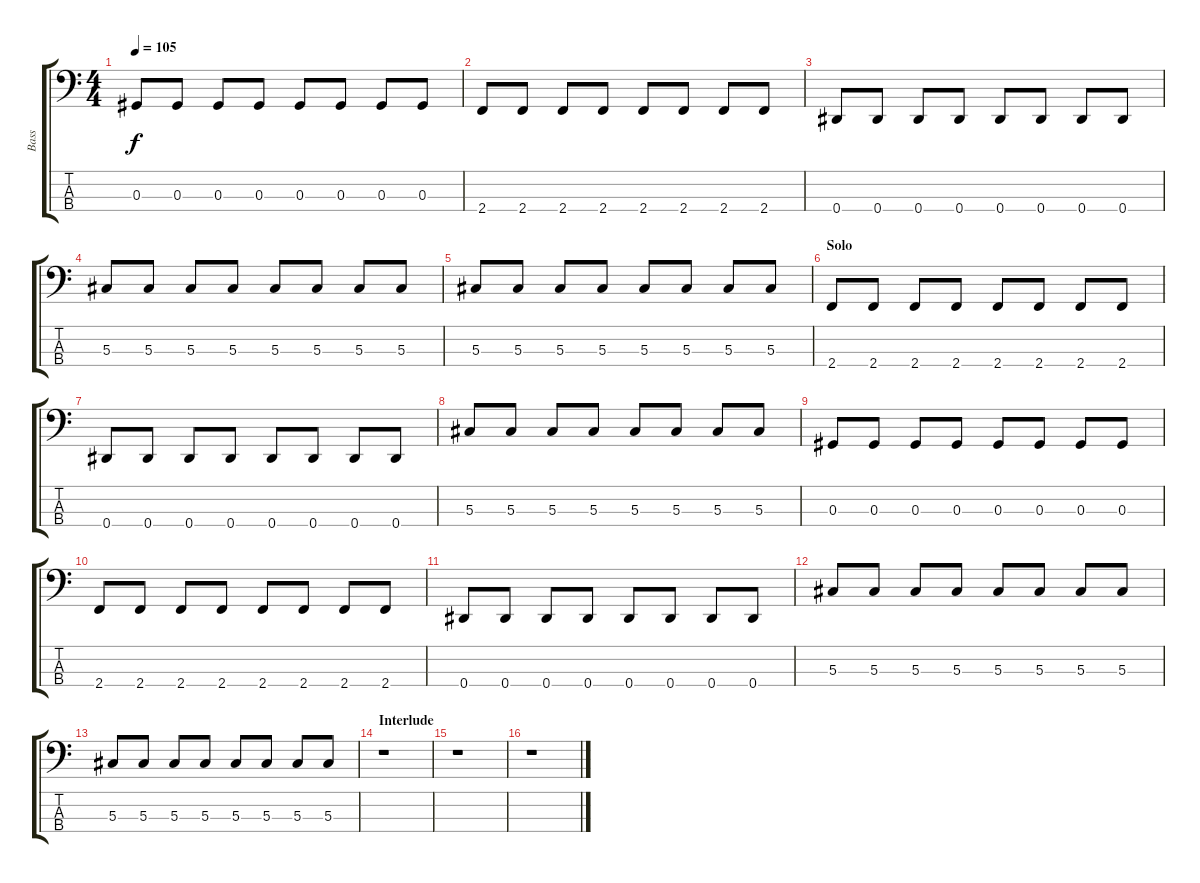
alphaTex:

\track ("Bass" "Bass") {instrument electricbassfinger}
\staff {score tabs}
\tuning (Gb2 Db2 Ab1 Eb1) {hide}
\ts (4 4)
\tempo 105
\clef f4
\ks c
0.3.8{dy f} 0.3.8 0.3.8 0.3.8 0.3.8 0.3.8 0.3.8 0.3.8 |
2.4.8 2.4.8 2.4.8 2.4.8 2.4.8 2.4.8 2.4.8 2.4.8 |
0.4.8 0.4.8 0.4.8 0.4.8 0.4.8 0.4.8 0.4.8 0.4.8 |
5.3.8 5.3.8 5.3.8 5.3.8 5.3.8 5.3.8 5.3.8 5.3.8 |
5.3.8 5.3.8 5.3.8 5.3.8 5.3.8 5.3.8 5.3.8 5.3.8 |
\section ("" "Solo")
2.4.8 2.4.8 2.4.8 2.4.8 2.4.8 2.4.8 2.4.8 2.4.8 |
0.4.8 0.4.8 0.4.8 0.4.8 0.4.8 0.4.8 0.4.8 0.4.8 |
5.3.8 5.3.8 5.3.8 5.3.8 5.3.8 5.3.8 5.3.8 5.3.8 |
0.3.8 0.3.8 0.3.8 0.3.8 0.3.8 0.3.8 0.3.8 0.3.8 |
2.4.8 2.4.8 2.4.8 2.4.8 2.4.8 2.4.8 2.4.8 2.4.8 |
0.4.8 0.4.8 0.4.8 0.4.8 0.4.8 0.4.8 0.4.8 0.4.8 |
5.3.8 5.3.8 5.3.8 5.3.8 5.3.8 5.3.8 5.3.8 5.3.8 |
5.3.8 5.3.8 5.3.8 5.3.8 5.3.8 5.3.8 5.3.8 5.3.8 |
\section ("" "Interlude")
r.1 |
r.1 |
r.1
